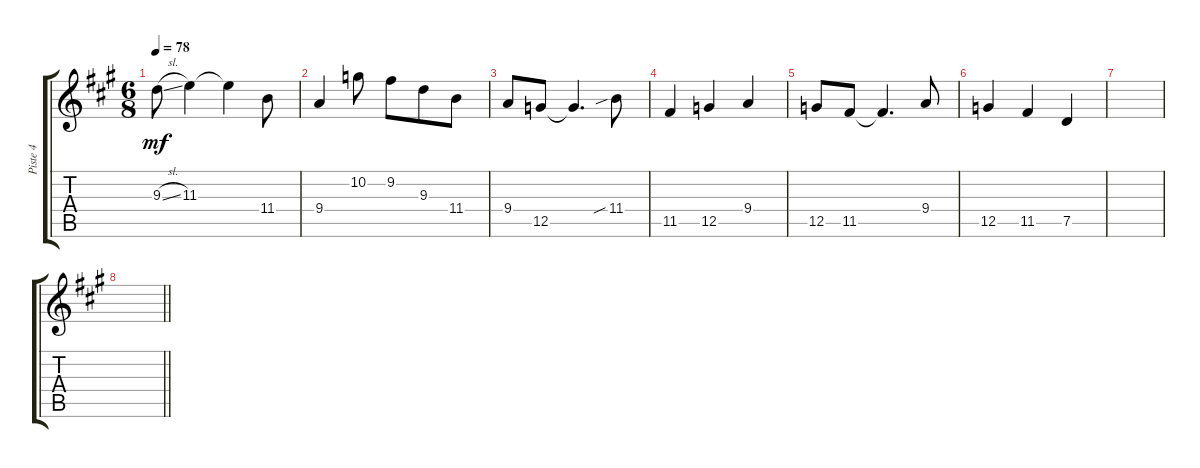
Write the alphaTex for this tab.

\track ("Piste 4" "Piste 4") {instrument distortionguitar}
\staff {score tabs}
\tuning (D4 A3 F3 C3 G2 C2) {hide}
\ts (6 8)
\tempo 78
\clef g2
\ks a
9.3{sl}.8{dy mf} 11.3.4 11.3{t}.4 11.4.8 |
9.4.4 10.2.8 9.2.8 9.3.8 11.4.8 |
9.4.8 12.5.8 12.5{t}.4{d} 11.4{sib}.8 |
11.5.4 12.5.4 9.4.4 |
12.5.8 11.5.8 11.5{t}.4{d} 9.4.8 |
12.5.4 11.5.4 7.5.4 |
|
\barLineRight lightlight
